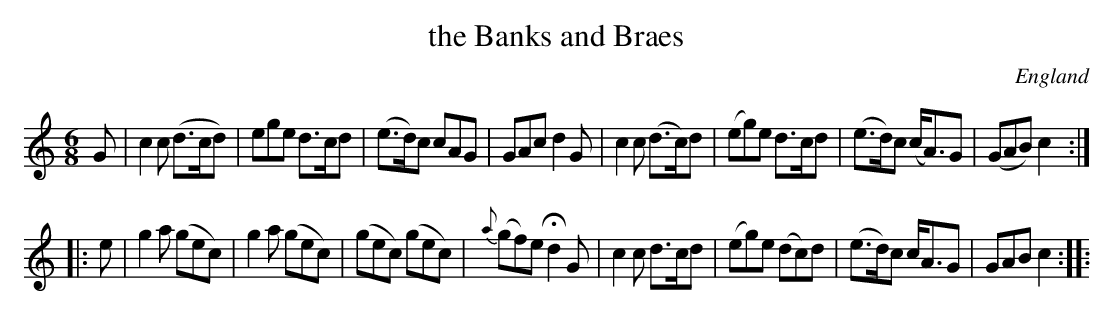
X:1
T:the Banks and Braes
L:1/8
M:6/8
O:England
K:C
G | \
c2c (d>cd) | ege   d>cd | (e>d)c  cAG   | GAc   d2G | \
c2c (d>c)d | (eg)e d>cd | (e>d)c (c<A)G | (GAB) c2 ::
e | \
g2a (gec) |  g2a  (gec) | (gec) (gec) | {a}(gf)e Hd2G | \
c2c d>cd  | (eg)e (dc)d | (e>d)c c<AG | GAB c2 ::
